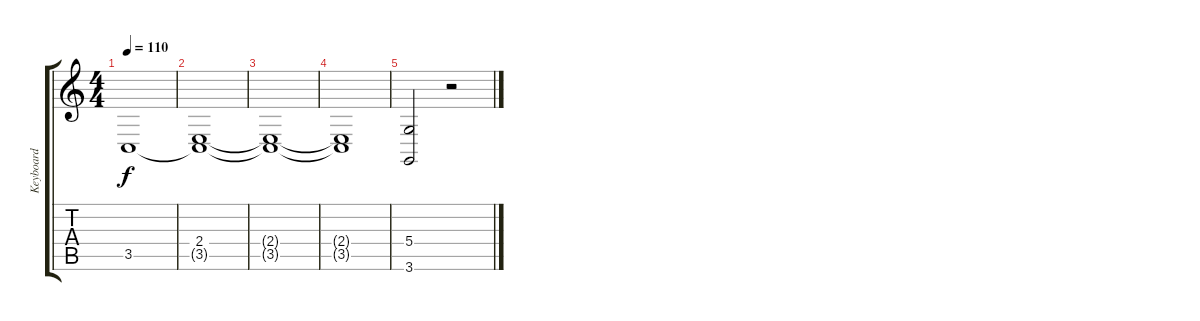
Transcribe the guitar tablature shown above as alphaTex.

\track ("Keyboard" "Keyboard") {instrument pad2warm}
\staff {score tabs}
\tuning (E4 B3 G3 D3 A2 E2) {hide}
\ts (4 4)
\tempo 110
\clef g2
\ks c
3.5.1{dy f instrument pad2warm} |
(2.4 3.5{t}).1 |
(2.4{t} 3.5{t}).1 |
(2.4{t} 3.5{t}).1 |
(5.4 3.6).2 r.2
